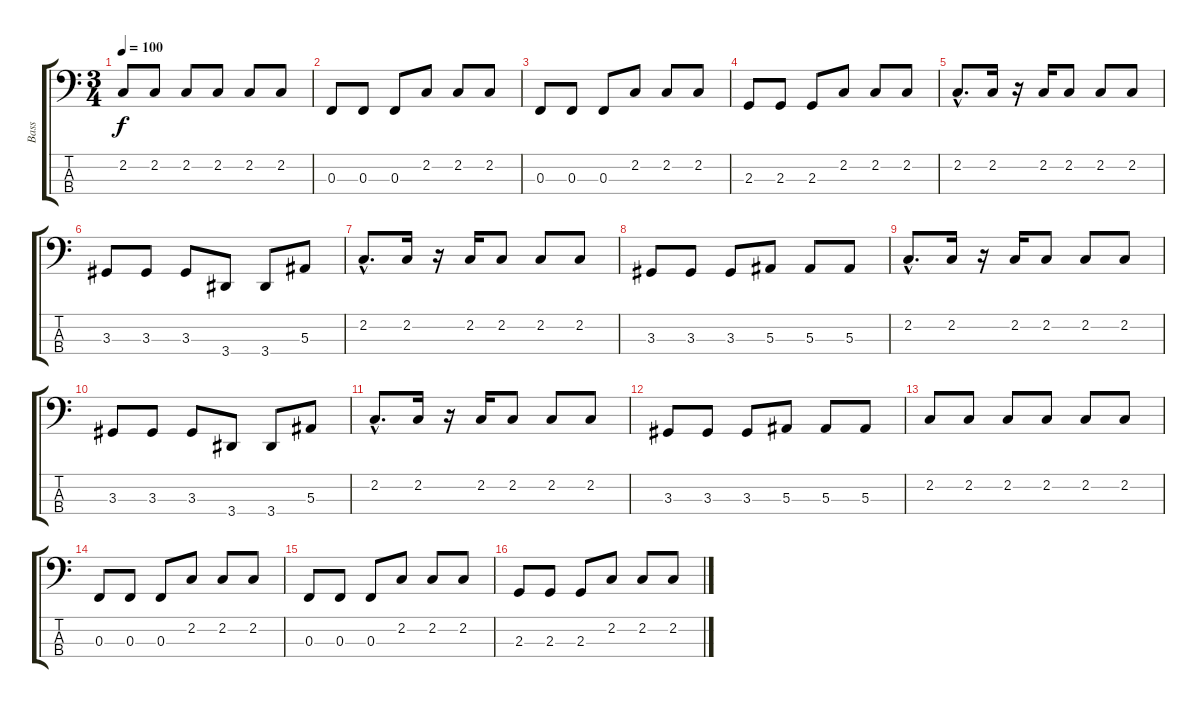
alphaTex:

\track ("Bass" "Bass") {instrument slapbass1}
\staff {score tabs}
\tuning (Eb2 Bb1 F1 C1) {hide}
\ts (3 4)
\tempo 100
\clef f4
\ks c
2.2.8{dy f} 2.2.8 2.2.8 2.2.8 2.2.8 2.2.8 |
0.3.8 0.3.8 0.3.8 2.2.8 2.2.8 2.2.8 |
0.3.8 0.3.8 0.3.8 2.2.8 2.2.8 2.2.8 |
2.3.8 2.3.8 2.3.8 2.2.8 2.2.8 2.2.8 |
2.2{hac}.8{d} 2.2.16 r.16 2.2.16 2.2.8 2.2.8 2.2.8 |
3.3.8 3.3.8 3.3.8 3.4.8 3.4.8 5.3.8 |
2.2{hac}.8{d} 2.2.16 r.16 2.2.16 2.2.8 2.2.8 2.2.8 |
3.3.8 3.3.8 3.3.8 5.3.8 5.3.8 5.3.8 |
2.2{hac}.8{d} 2.2.16 r.16 2.2.16 2.2.8 2.2.8 2.2.8 |
3.3.8 3.3.8 3.3.8 3.4.8 3.4.8 5.3.8 |
2.2{hac}.8{d} 2.2.16 r.16 2.2.16 2.2.8 2.2.8 2.2.8 |
3.3.8 3.3.8 3.3.8 5.3.8 5.3.8 5.3.8 |
2.2.8 2.2.8 2.2.8 2.2.8 2.2.8 2.2.8 |
0.3.8 0.3.8 0.3.8 2.2.8 2.2.8 2.2.8 |
0.3.8 0.3.8 0.3.8 2.2.8 2.2.8 2.2.8 |
2.3.8 2.3.8 2.3.8 2.2.8 2.2.8 2.2.8
